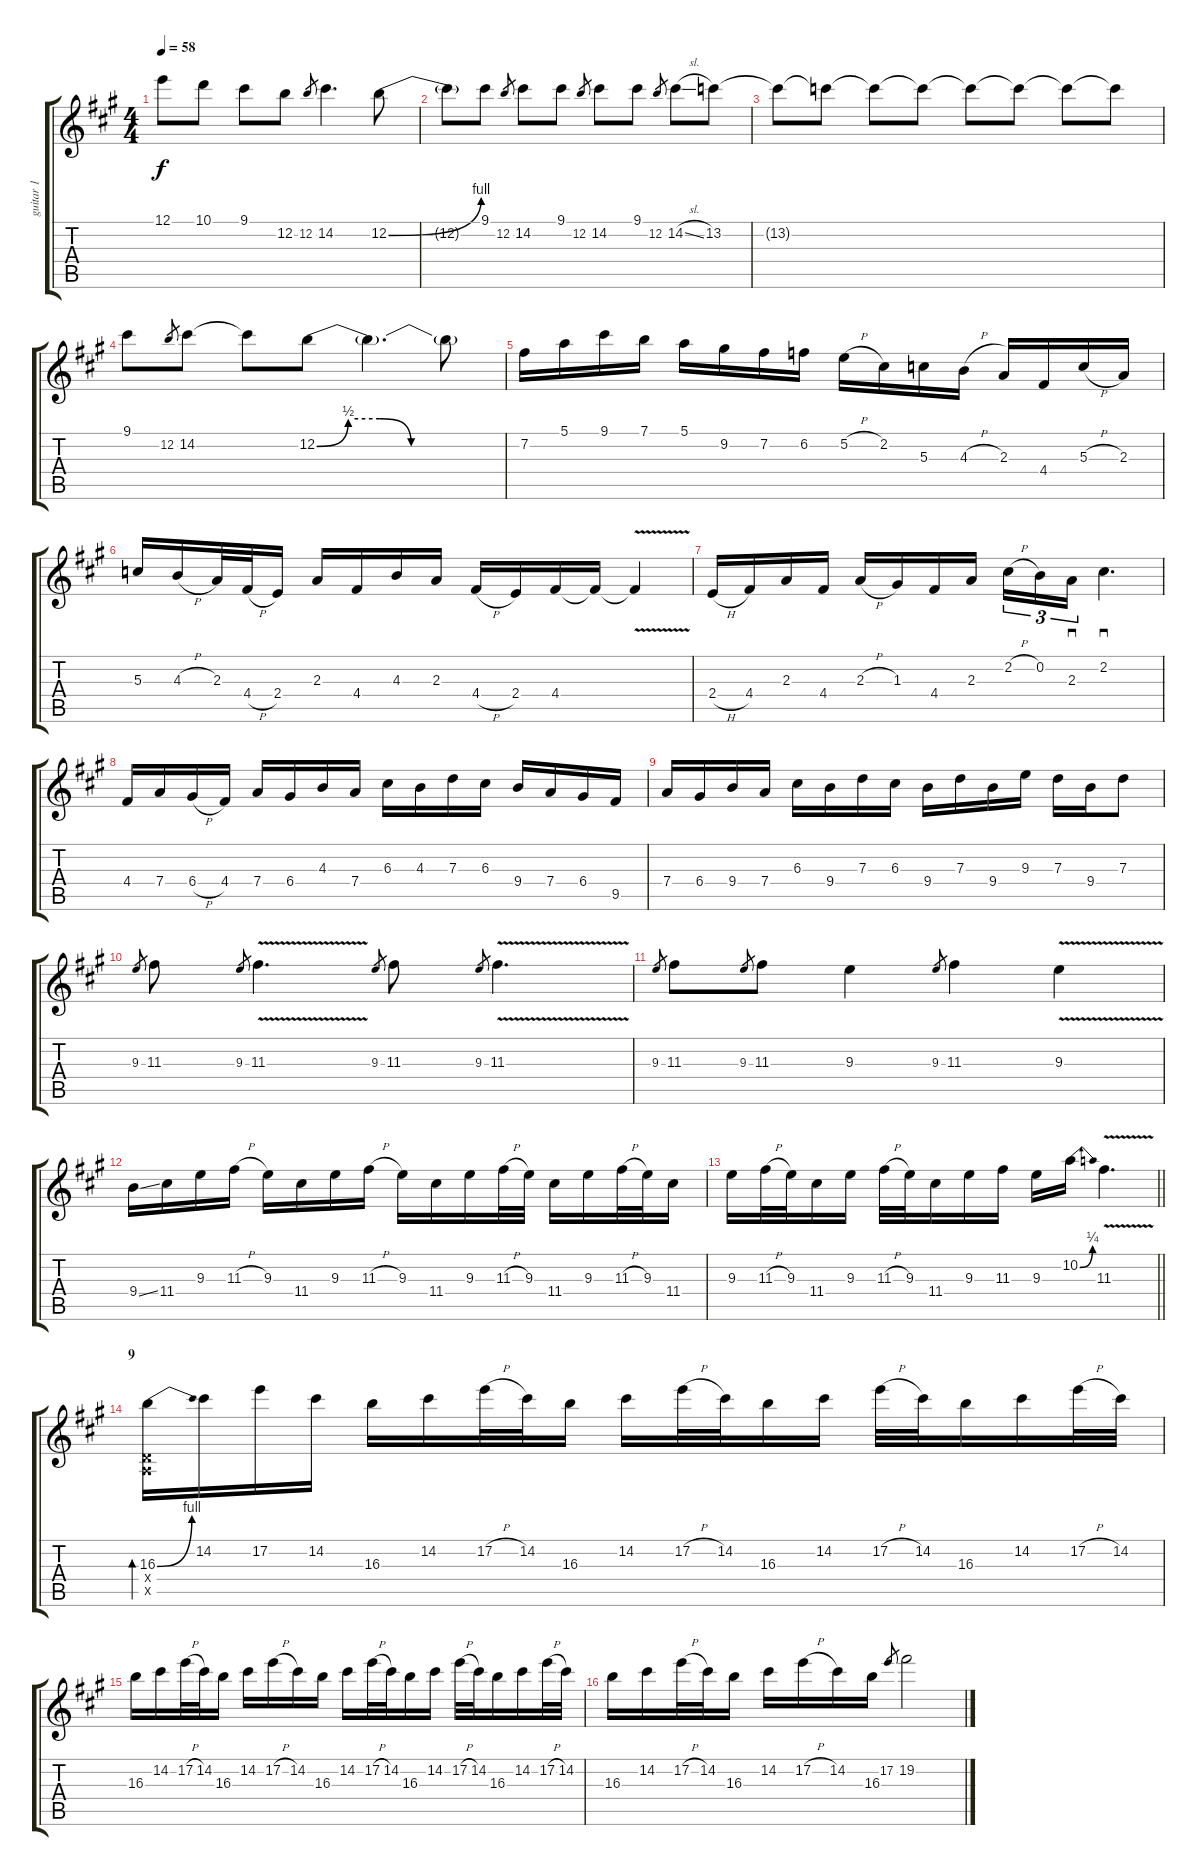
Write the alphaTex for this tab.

\track ("guitar 1" "guitar 1") {instrument overdrivenguitar}
\staff {score tabs}
\tuning (E4 B3 G3 D3 A2 E2) {hide}
\ts (4 4)
\tempo 58
\clef g2
\ks a
12.1.8{dy f} 10.1.8 9.1.8 12.2.8 12.2.8{gr} 14.2.4{d} 12.2{be (bend 0 0 60 4)}.8 |
12.2{t}.8 9.1.8 12.2.8{gr} 14.2.8 9.1.8 12.2.8{gr} 14.2.8 9.1.8 12.2.8{gr} 14.2{sl}.8 13.2.8 |
13.2{t}.8 13.2{t}.8 13.2{t}.8 13.2{t}.8 13.2{t}.8 13.2{t}.8 13.2{t}.8 13.2{t}.8 |
9.1.8 12.2.8{gr} 14.2.8 14.2{t}.8 12.2{be (custom 0 0 10 2 20 2 30 0 60 0)}.8 12.2{t}.4{d} 12.2{t}.8 |
7.2.16 5.1.16 9.1.16 7.1.16 5.1.16 9.2.16 7.2.16 6.2.16 5.2{h}.16 2.2.16 5.3.16 4.3{h}.16 2.3.16 4.4.16 5.3{h}.16 2.3.16 |
5.3.16 4.3{h}.16 2.3.32 4.4{h}.32 2.4.16 2.3.16 4.4.16 4.3.16 2.3.16 4.4{h}.16 2.4.16 4.4.16 4.4{t}.16 4.4{v t}.4 |
2.4{h}.16 4.4.16 2.3.16 4.4.16 2.3{h}.16 1.3.16 4.4.16 2.3.16 2.2{h}.16{tu (3 2)} 0.2.16{tu (3 2)} 2.3.16{sd tu (3 2)} 2.2.4{d sd} |
4.4.16 7.4.16 6.4{h}.16 4.4.16 7.4.16 6.4.16 4.3.16 7.4.16 6.3.16 4.3.16 7.3.16 6.3.16 9.4.16 7.4.16 6.4.16 9.5.16 |
7.4.16 6.4.16 9.4.16 7.4.16 6.3.16 9.4.16 7.3.16 6.3.16 9.4.16 7.3.16 9.4.16 9.3.16 7.3.16 9.4.16 7.3.8 |
9.3.8{gr} 11.3.8 9.3.8{gr} 11.3{v}.4{d} 9.3.8{gr} 11.3.8 9.3.8{gr} 11.3{v}.4{d} |
9.3.8{gr} 11.3.8 9.3.8{gr} 11.3.8 9.3.4 9.3.8{gr} 11.3.4 9.3{v}.4 |
9.4{ss}.16 11.4.16 9.3.16 11.3{h}.16 9.3.16 11.4.16 9.3.16 11.3{h}.16 9.3.16 11.4.16 9.3.16 11.3{h}.32 9.3.32 11.4.16 9.3.16 11.3{h}.32 9.3.32 11.4.16 |
\barLineRight lightlight
9.3.16 11.3{h}.32 9.3.32 11.4.16 9.3.16 11.3{h}.32 9.3.32 11.4.16 9.3.16 11.3.16 9.3.16 10.2{be (bend 0 0 60 1)}.16 11.3{v}.4{d} |
\section ("" "9")
(16.3{be (bend 0 0 60 4)} 0.4{x} 0.5{x}).16{bd 60} 14.2.16 17.2.16 14.2.16 16.3.16 14.2.16 17.2{h}.32 14.2.32 16.3.16 14.2.16 17.2{h}.32 14.2.32 16.3.16 14.2.16 17.2{h}.32 14.2.32 16.3.16 14.2.16 17.2{h}.32 14.2.32 |
16.3.16 14.2.16 17.2{h}.32 14.2.32 16.3.16 14.2.16 17.2{h}.16 14.2.16 16.3.16 14.2.16 17.2{h}.32 14.2.32 16.3.16 14.2.16 17.2{h}.32 14.2.32 16.3.16 14.2.16 17.2{h}.32 14.2.32 |
16.3.16 14.2.16 17.2{h}.32 14.2.32 16.3.16 14.2.16 17.2{h}.16 14.2.16 16.3.16 17.2.8{gr} 19.2.2
